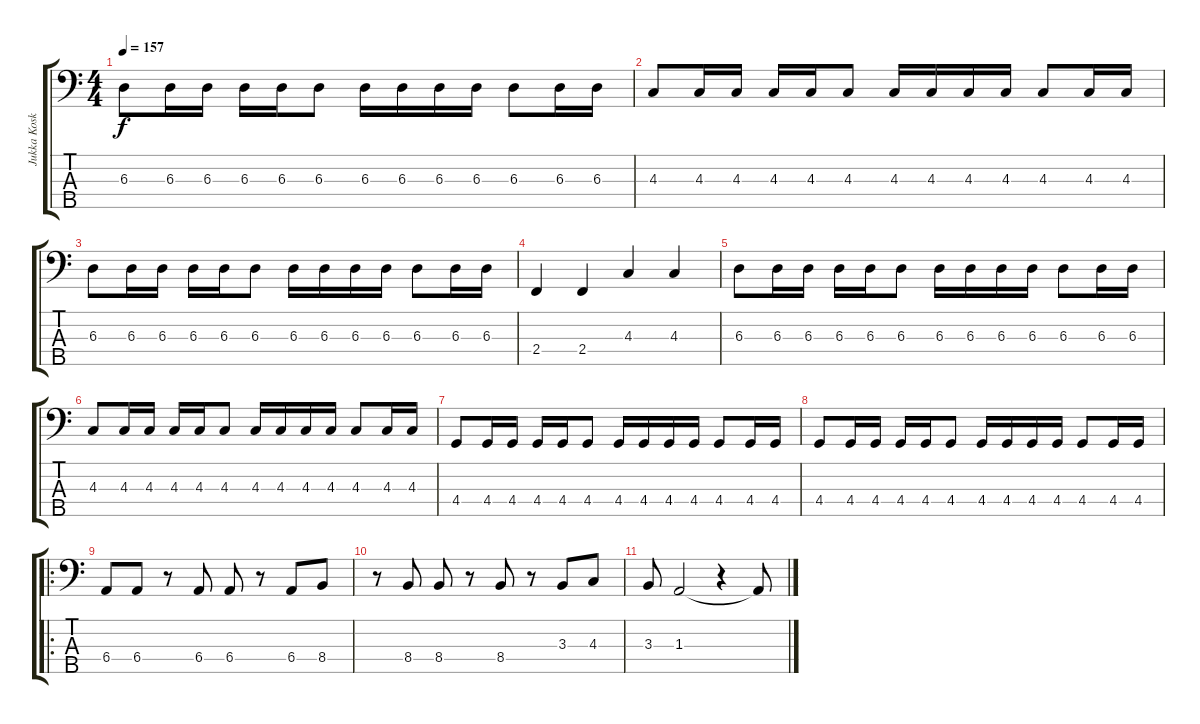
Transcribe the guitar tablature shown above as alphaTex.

\track ("Jukka Koskinen" "Jukka Kosk") {instrument electricbasspick}
\staff {score tabs}
\tuning (Gb2 Db2 Ab1 Eb1 Bb0) {hide}
\ts (4 4)
\tempo 157
\clef f4
\ks c
6.3.8{dy f} 6.3.16 6.3.16 6.3.16 6.3.16 6.3.8 6.3.16 6.3.16 6.3.16 6.3.16 6.3.8 6.3.16 6.3.16 |
4.3.8 4.3.16 4.3.16 4.3.16 4.3.16 4.3.8 4.3.16 4.3.16 4.3.16 4.3.16 4.3.8 4.3.16 4.3.16 |
6.3.8 6.3.16 6.3.16 6.3.16 6.3.16 6.3.8 6.3.16 6.3.16 6.3.16 6.3.16 6.3.8 6.3.16 6.3.16 |
2.4.4 2.4.4 4.3.4 4.3.4 |
6.3.8 6.3.16 6.3.16 6.3.16 6.3.16 6.3.8 6.3.16 6.3.16 6.3.16 6.3.16 6.3.8 6.3.16 6.3.16 |
4.3.8 4.3.16 4.3.16 4.3.16 4.3.16 4.3.8 4.3.16 4.3.16 4.3.16 4.3.16 4.3.8 4.3.16 4.3.16 |
4.4.8 4.4.16 4.4.16 4.4.16 4.4.16 4.4.8 4.4.16 4.4.16 4.4.16 4.4.16 4.4.8 4.4.16 4.4.16 |
4.4.8 4.4.16 4.4.16 4.4.16 4.4.16 4.4.8 4.4.16 4.4.16 4.4.16 4.4.16 4.4.8 4.4.16 4.4.16 |
\ro
6.4.8 6.4.8 r.8 6.4.8 6.4.8 r.8 6.4.8 8.4.8 |
r.8 8.4.8 8.4.8 r.8 8.4.8 r.8 3.3.8 4.3.8 |
3.3.8 1.3.2 r.4 1.3{t}.8
